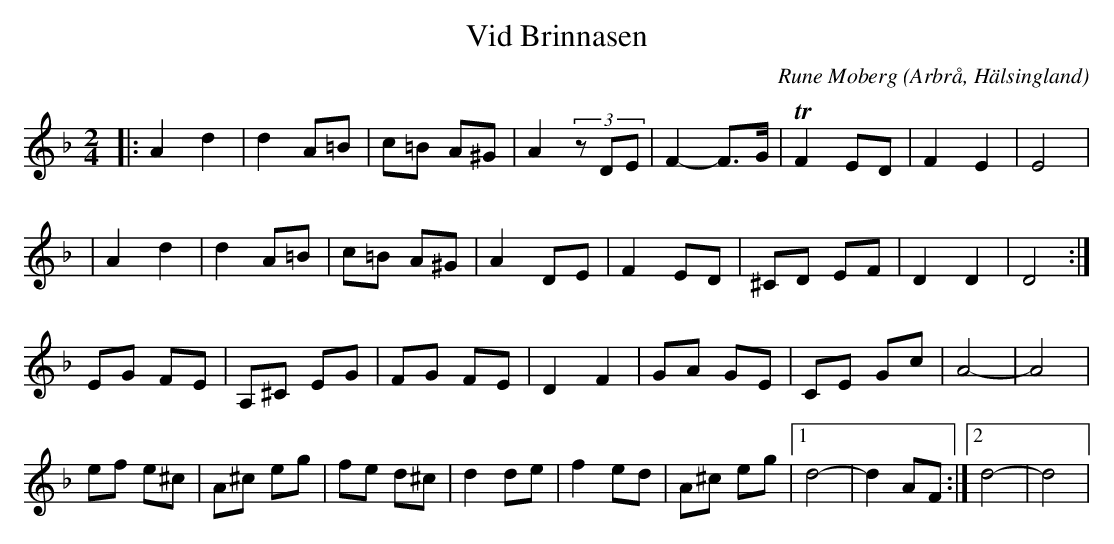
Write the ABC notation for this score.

X:1
T:Vid Brinnasen
C: Rune Moberg
O:Arbrå, Hälsingland
M:2/4
L:1/8
K:Dm
|:A2 d2|d2 A=B|c=B A^G|A2 (3zDE| F2-F>G| TF2 ED|F2 E2|E4|
| A2 d2|d2 A=B|c=B A^G|A2 DE|F2 ED|^CD EF|D2 D2|D4:|
EG FE|A,^C EG|FG FE|D2 F2|GA GE|CE Gc|A4-|A4|
ef e^c|A^c eg|fe d^c|d2 de|f2 ed|A^c eg|1 d4-|d2 AF:|2 d4-|d4|
